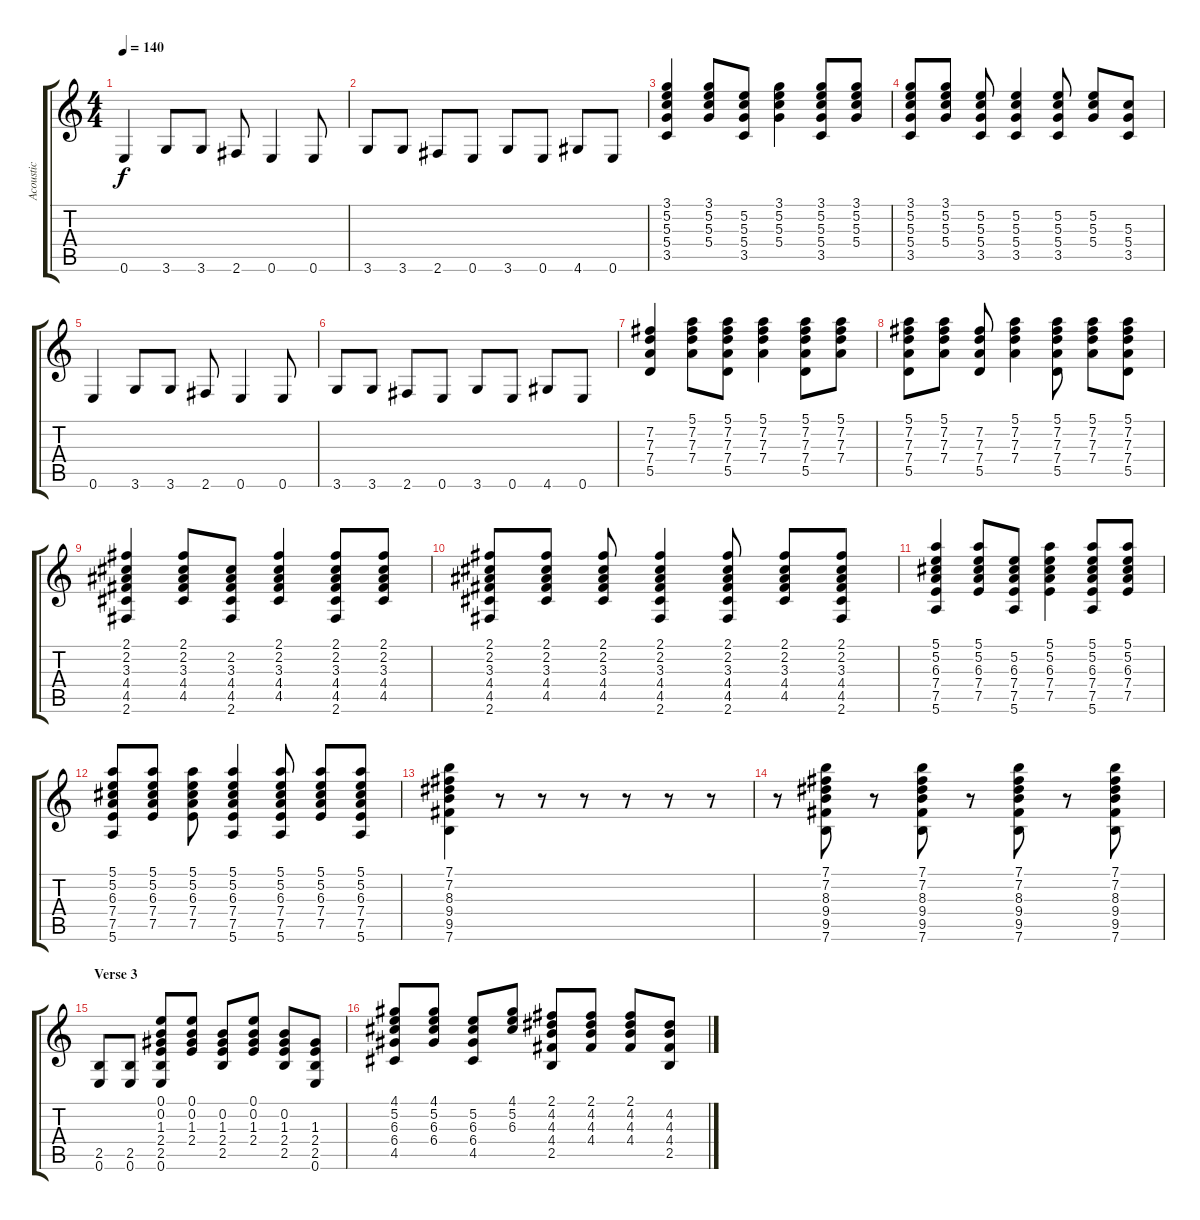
\track ("Acoustic" "Acoustic") {instrument acousticguitarsteel}
\staff {score tabs}
\tuning (E4 B3 G3 D3 A2 E2) {hide}
\ts (4 4)
\tempo 140
\clef g2
\ks c
0.6.4{dy f} 3.6.8 3.6.8 2.6.8 0.6.4 0.6.8 |
3.6.8 3.6.8 2.6.8 0.6.8 3.6.8 0.6.8 4.6.8 0.6.8 |
(3.1 5.2 5.3 5.4 3.5).4 (3.1 5.2 5.3 5.4).8 (5.2 5.3 5.4 3.5).8 (3.1 5.2 5.3 5.4).4 (3.1 5.2 5.3 5.4 3.5).8 (3.1 5.2 5.3 5.4).8 |
(3.1 5.2 5.3 5.4 3.5).8 (3.1 5.2 5.3 5.4).8 (5.2 5.3 5.4 3.5).8 (5.2 5.3 5.4 3.5).4 (5.2 5.3 5.4 3.5).8 (5.2 5.3 5.4).8 (5.3 5.4 3.5).8 |
0.6.4 3.6.8 3.6.8 2.6.8 0.6.4 0.6.8 |
3.6.8 3.6.8 2.6.8 0.6.8 3.6.8 0.6.8 4.6.8 0.6.8 |
(7.2 7.3 7.4 5.5).4 (5.1 7.2 7.3 7.4).8 (5.1 7.2 7.3 7.4 5.5).8 (5.1 7.2 7.3 7.4).4 (5.1 7.2 7.3 7.4 5.5).8 (5.1 7.2 7.3 7.4).8 |
(5.1 7.2 7.3 7.4 5.5).8 (5.1 7.2 7.3 7.4).8 (7.2 7.3 7.4 5.5).8 (5.1 7.2 7.3 7.4).4 (5.1 7.2 7.3 7.4 5.5).8 (5.1 7.2 7.3 7.4).8 (5.1 7.2 7.3 7.4 5.5).8 |
(2.1 2.2 3.3 4.4 4.5 2.6).4 (2.1 2.2 3.3 4.4 4.5).8 (2.2 3.3 4.4 4.5 2.6).8 (2.1 2.2 3.3 4.4 4.5).4 (2.1 2.2 3.3 4.4 4.5 2.6).8 (2.1 2.2 3.3 4.4 4.5).8 |
(2.1 2.2 3.3 4.4 4.5 2.6).8 (2.1 2.2 3.3 4.4 4.5).8 (2.1 2.2 3.3 4.4 4.5).8 (2.1 2.2 3.3 4.4 4.5 2.6).4 (2.1 2.2 3.3 4.4 4.5 2.6).8 (2.1 2.2 3.3 4.4 4.5).8 (2.1 2.2 3.3 4.4 4.5 2.6).8 |
(5.1 5.2 6.3 7.4 7.5 5.6).4 (5.1 5.2 6.3 7.4 7.5).8 (5.2 6.3 7.4 7.5 5.6).8 (5.1 5.2 6.3 7.4 7.5).4 (5.1 5.2 6.3 7.4 7.5 5.6).8 (5.1 5.2 6.3 7.4 7.5).8 |
(5.1 5.2 6.3 7.4 7.5 5.6).8 (5.1 5.2 6.3 7.4 7.5).8 (5.1 5.2 6.3 7.4 7.5).8 (5.1 5.2 6.3 7.4 7.5 5.6).4 (5.1 5.2 6.3 7.4 7.5 5.6).8 (5.1 5.2 6.3 7.4 7.5).8 (5.1 5.2 6.3 7.4 7.5 5.6).8 |
(7.1 7.2 8.3 9.4 9.5 7.6).4 r.8 r.8 r.8 r.8 r.8 r.8 |
r.8 (7.1 7.2 8.3 9.4 9.5 7.6).8 r.8 (7.1 7.2 8.3 9.4 9.5 7.6).8 r.8 (7.1 7.2 8.3 9.4 9.5 7.6).8 r.8 (7.1 7.2 8.3 9.4 9.5 7.6).8 |
\section ("" "Verse 3")
(2.5 0.6).8 (2.5 0.6).8 (0.1 0.2 1.3 2.4 2.5 0.6).8 (0.1 0.2 1.3 2.4).8 (0.2 1.3 2.4 2.5).8 (0.1 0.2 1.3 2.4).8 (0.2 1.3 2.4 2.5).8 (1.3 2.4 2.5 0.6).8 |
(4.1 5.2 6.3 6.4 4.5).8 (4.1 5.2 6.3 6.4).8 (5.2 6.3 6.4 4.5).8 (4.1 5.2 6.3).8 (2.1 4.2 4.3 4.4 2.5).8 (2.1 4.2 4.3 4.4).8 (2.1 4.2 4.3 4.4).8 (4.2 4.3 4.4 2.5).8
